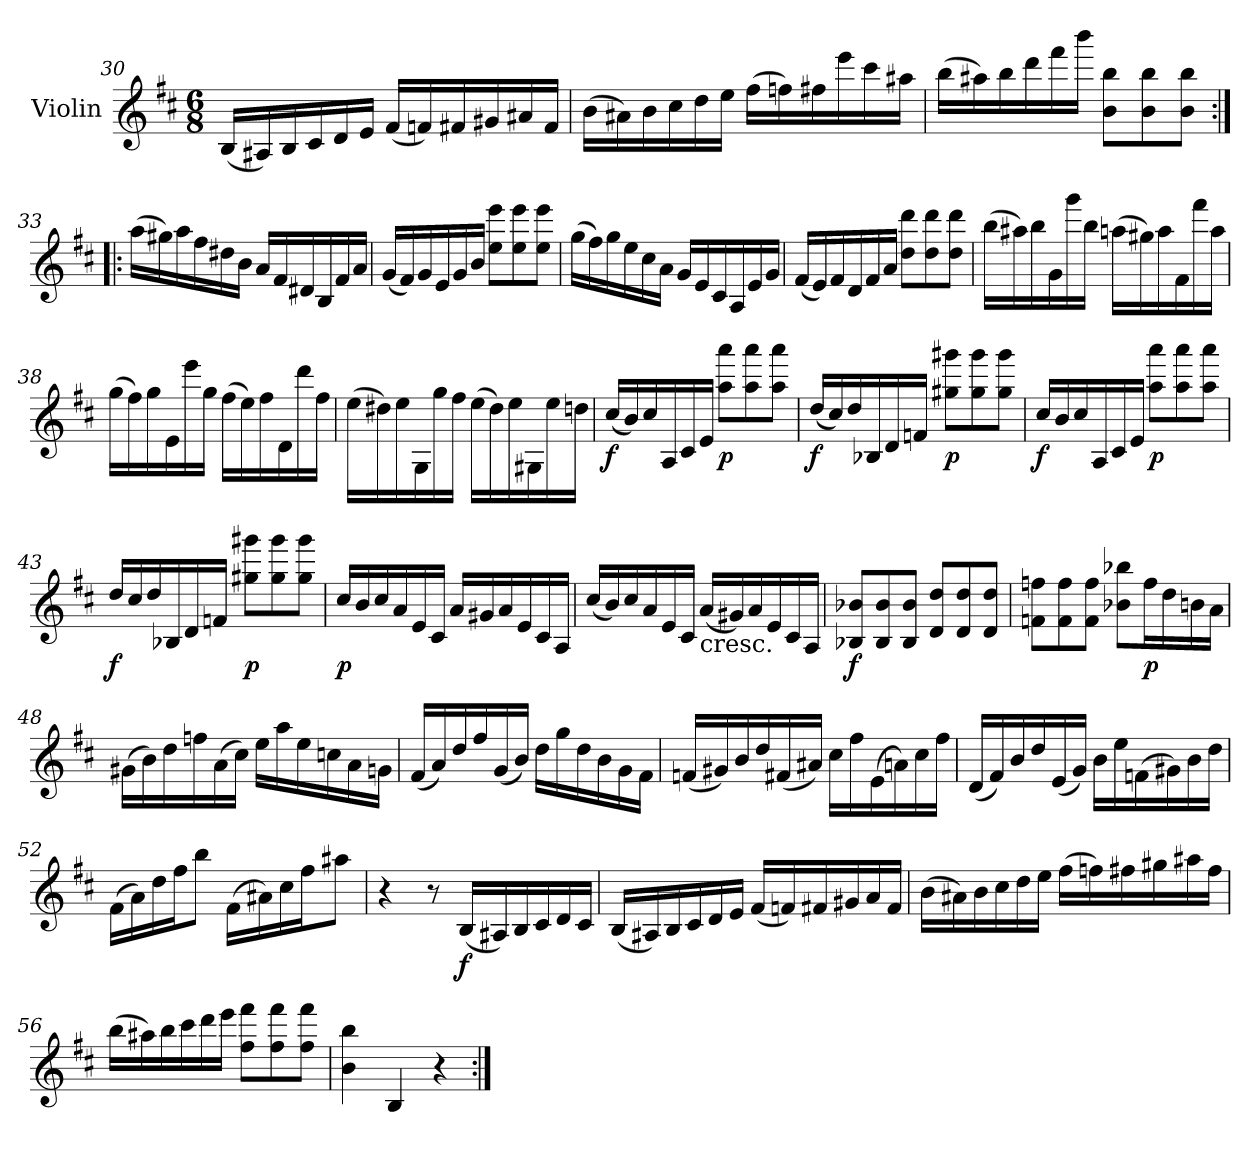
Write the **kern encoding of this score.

**kern	**dynam
*part1	*part1
*staff1	*staff1
*I"Violin	*
*I'Vln.	*
!!LO:LB:g=z
*clefG2	*
*k[f#c#]	*
*D:	*
*M6/8	*
=30	=30
(16B/LL	.
16A#X/)	.
16B/	.
16c#/	.
16d/	.
16e/JJ	.
(16f#/LL	.
16fn/)	.
16f#X/	.
16g#X/	.
16a#X/	.
16f#/JJ	.
=31	=31
(16b\LL	.
16a#X\)	.
16b\	.
16cc#\	.
16dd\	.
16ee\JJ	.
(16ff#\LL	.
16ffn\)	.
16ff#X\	.
16eee\	.
16ccc#\	.
16aa#X\JJ	.
=32	=32
(16bb\LL	.
16aa#X\)	.
16bb\	.
16ddd\	.
16fff#\	.
16bbb\JJ	.
8b\ 8bb\L	.
8b\ 8bb\	.
8b\ 8bb\J	.
!!LO:LB:g=z
=33:|!|:	=33:|!|:
(16aa\LL	.
16gg#X\)	.
16aa\	.
16ff#\	.
16dd#X\	.
16b\JJ	.
16a/LL	.
16f#/	.
16d#X/	.
16B/	.
16f#/	.
16a/JJ	.
=34	=34
(16g/LL	.
16f#/)	.
16g/	.
16e/	.
16g/	.
16b/JJ	.
8ee\ 8eee\L	.
8ee\ 8eee\	.
8ee\ 8eee\J	.
=35	=35
(16gg\LL	.
16ff#\)	.
16gg\	.
16ee\	.
16cc#\	.
16a\JJ	.
16g/LL	.
16e/	.
16c#/	.
16A/	.
16e/	.
16g/JJ	.
!!LO:LB:g=z
=36	=36
(16f#/LL	.
16e/)	.
16f#/	.
16d/	.
16f#/	.
16a/JJ	.
8dd\ 8ddd\L	.
8dd\ 8ddd\	.
8dd\ 8ddd\J	.
=37	=37
(16bb\LL	.
16aa#X\)	.
16bb\	.
16g\	.
16ggg\	.
16bb\JJ	.
(16aan\LL	.
16gg#X\)	.
16aa\	.
16f#\	.
16fff#\	.
16aa\JJ	.
=38	=38
(16gg\LL	.
16ff#\)	.
16gg\	.
16e\	.
16eee\	.
16gg\JJ	.
(16ff#\LL	.
16ee\)	.
16ff#\	.
16d\	.
16ddd\	.
16ff#\JJ	.
!!LO:LB:g=z
=39	=39
(16ee\LL	.
16dd#X\)	.
16ee\	.
16G\	.
16gg\	.
16ff#\JJ	.
(16ee\LL	.
16dd#\)	.
16ee\	.
16G#X\	.
16ee\	.
16ddn\JJ	.
=40	=40
!	!LO:DY:b
(16cc#/LL	f
16b/)	.
16cc#/	.
16A/	.
16c#/	.
16e/JJ	.
!	!LO:DY:b
8aa\ 8aaa\L	p
8aa\ 8aaa\	.
8aa\ 8aaa\J	.
=41	=41
!	!LO:DY:b
(16dd/LL	f
16cc#/)	.
16dd/	.
16B-X/	.
16d/	.
16fn/JJ	.
!	!LO:DY:b
8gg#X\ 8ggg#X\L	p
8gg#\ 8ggg#\	.
8gg#\ 8ggg#\J	.
!!LO:PB:g=z
=42	=42
!	!LO:DY:b
16cc#/LL	f
16b/	.
16cc#/	.
16A/	.
16c#/	.
16e/JJ	.
!	!LO:DY:b
8aa\ 8aaa\L	p
8aa\ 8aaa\	.
8aa\ 8aaa\J	.
=43	=43
!	!LO:DY:b
16dd/LL	f
16cc#/	.
16dd/	.
16B-X/	.
16d/	.
16fn/JJ	.
!	!LO:DY:b
8gg#X\ 8ggg#X\L	p
8gg#\ 8ggg#\	.
8gg#\ 8ggg#\J	.
=44	=44
!	!LO:DY:b
16cc#/LL	p
16b/	.
16cc#/	.
16a/	.
16e/	.
16c#/JJ	.
16a/LL	.
16g#X/	.
16a/	.
16e/	.
16c#/	.
16A/JJ	.
!!LO:LB:g=z
=45	=45
(16cc#/LL	.
16b/)	.
16cc#/	.
16a/	.
16e/	.
16c#/JJ	.
!LO:TX:b:t=cresc.	!
(16a/LL	.
16g#X/)	.
16a/	.
16e/	.
16c#/	.
16A/JJ	.
=46	=46
!	!LO:DY:b
8B-X/ 8b-X/L	f
8B-/ 8b-/	.
8B-/ 8b-/J	.
8d/ 8dd/L	.
8d/ 8dd/	.
8d/ 8dd/J	.
=47	=47
8fn\ 8ffn\L	.
8f\ 8ff\	.
8f\ 8ff\J	.
8b-X\ 8bb-X\L	.
!	!LO:DY:b
16ff\L	p
16dd\	.
16bn\	.
16a\JJ	.
!!LO:LB:g=z
=48	=48
(16g#X\LL	.
16b\)	.
16dd\	.
16ffn\	.
(16a\	.
16cc#\JJ)	.
16ee\LL	.
16aa\	.
16ee\	.
16ccn\	.
16a\	.
16gn\JJ	.
=49	=49
(16f#/LL	.
16a/)	.
16dd/	.
16ff#/	.
(16g/	.
16b/JJ)	.
16dd\LL	.
16gg\	.
16dd\	.
16b\	.
16g\	.
16f#\JJ	.
=50	=50
(16fn/LL	.
16g#X/)	.
16b/	.
16dd/	.
(16f#X/	.
16a#X/JJ)	.
16cc#\LL	.
16ff#\	.
(16e\	.
16an\)	.
16cc#\	.
16ff#\JJ	.
!!LO:LB:g=z
=51	=51
(16d/LL	.
16f#/)	.
16b/	.
16dd/	.
(16e/	.
16g/JJ)	.
16b\LL	.
16ee\	.
(16fn\	.
16g#X\)	.
16b\	.
16dd\JJ	.
=52	=52
(16f#\LL	.
16a\)	.
16dd\	.
16ff#\J	.
8bb\J	.
(16f#\LL	.
16a#X\)	.
16cc#\	.
16ff#\J	.
8aa#X\J	.
=53	=53
4r	.
8r	.
!	!LO:DY:b
(16B/LL	f
16A#X/)	.
16B/	.
16c#/	.
16d/	.
16c#/JJ	.
!!LO:LB:g=z
=54	=54
(16B/LL	.
16A#X/)	.
16B/	.
16c#/	.
16d/	.
16e/JJ	.
(16f#/LL	.
16fn/)	.
16f#X/	.
16g#X/	.
16a/	.
16f#/JJ	.
=55	=55
(16b\LL	.
16a#X\)	.
16b\	.
16cc#\	.
16dd\	.
16ee\JJ	.
(16ff#\LL	.
16ffn\)	.
16ff#X\	.
16gg#X\	.
16aa#X\	.
16ff#\JJ	.
=56	=56
(16bb\LL	.
16aa#X\)	.
16bb\	.
16ccc#\	.
16ddd\	.
16eee\JJ	.
8ff#\ 8fff#\L	.
8ff#\ 8fff#\	.
8ff#\ 8fff#\J	.
!!LO:LB:g=z
=57	=57
4b\ 4bb\	.
4B/	.
4r	.
=:|!	=:|!
*-	*-
